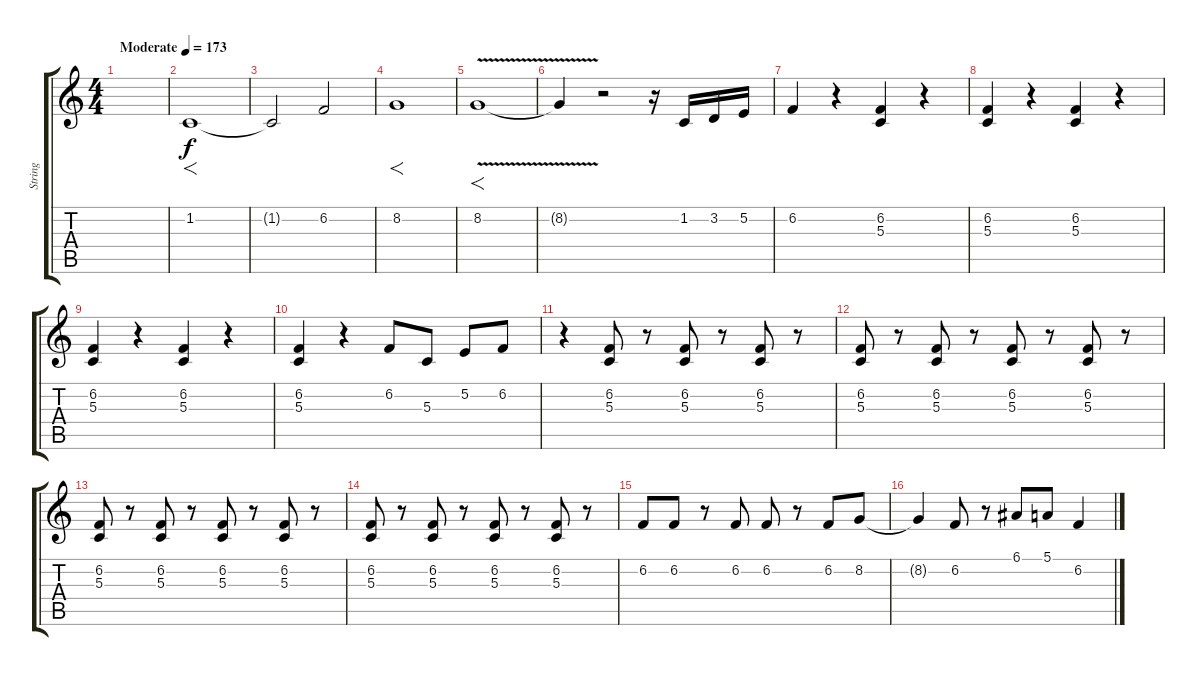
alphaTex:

\track ("String" "String") {instrument stringensemble1}
\staff {score tabs}
\tuning (E4 B3 G3 D3 A2 E2) {hide}
\ts (4 4)
\tempo (173 "Moderate")
\clef g2
\ks c
|
1.2.1{f} |
1.2{t}.2 6.2.2 |
8.2.1{f} |
8.2{v}.1{f} |
8.2{t}.4 r.2 r.16 1.2.16 3.2.16 5.2.16 |
6.2.4 r.4 (6.2 5.3).4 r.4 |
(6.2 5.3).4 r.4 (6.2 5.3).4 r.4 |
(6.2 5.3).4 r.4 (6.2 5.3).4 r.4 |
(6.2 5.3).4 r.4 6.2.8 5.3.8 5.2.8 6.2.8 |
r.4 (6.2 5.3).8 r.8 (6.2 5.3).8 r.8 (6.2 5.3).8 r.8 |
(6.2 5.3).8 r.8 (6.2 5.3).8 r.8 (6.2 5.3).8 r.8 (6.2 5.3).8 r.8 |
(6.2 5.3).8 r.8 (6.2 5.3).8 r.8 (6.2 5.3).8 r.8 (6.2 5.3).8 r.8 |
(6.2 5.3).8 r.8 (6.2 5.3).8 r.8 (6.2 5.3).8 r.8 (6.2 5.3).8 r.8 |
6.2.8 6.2.8 r.8 6.2.8 6.2.8 r.8 6.2.8 8.2.8 |
8.2{t}.4 6.2.8 r.8 6.1.8 5.1.8 6.2.4
